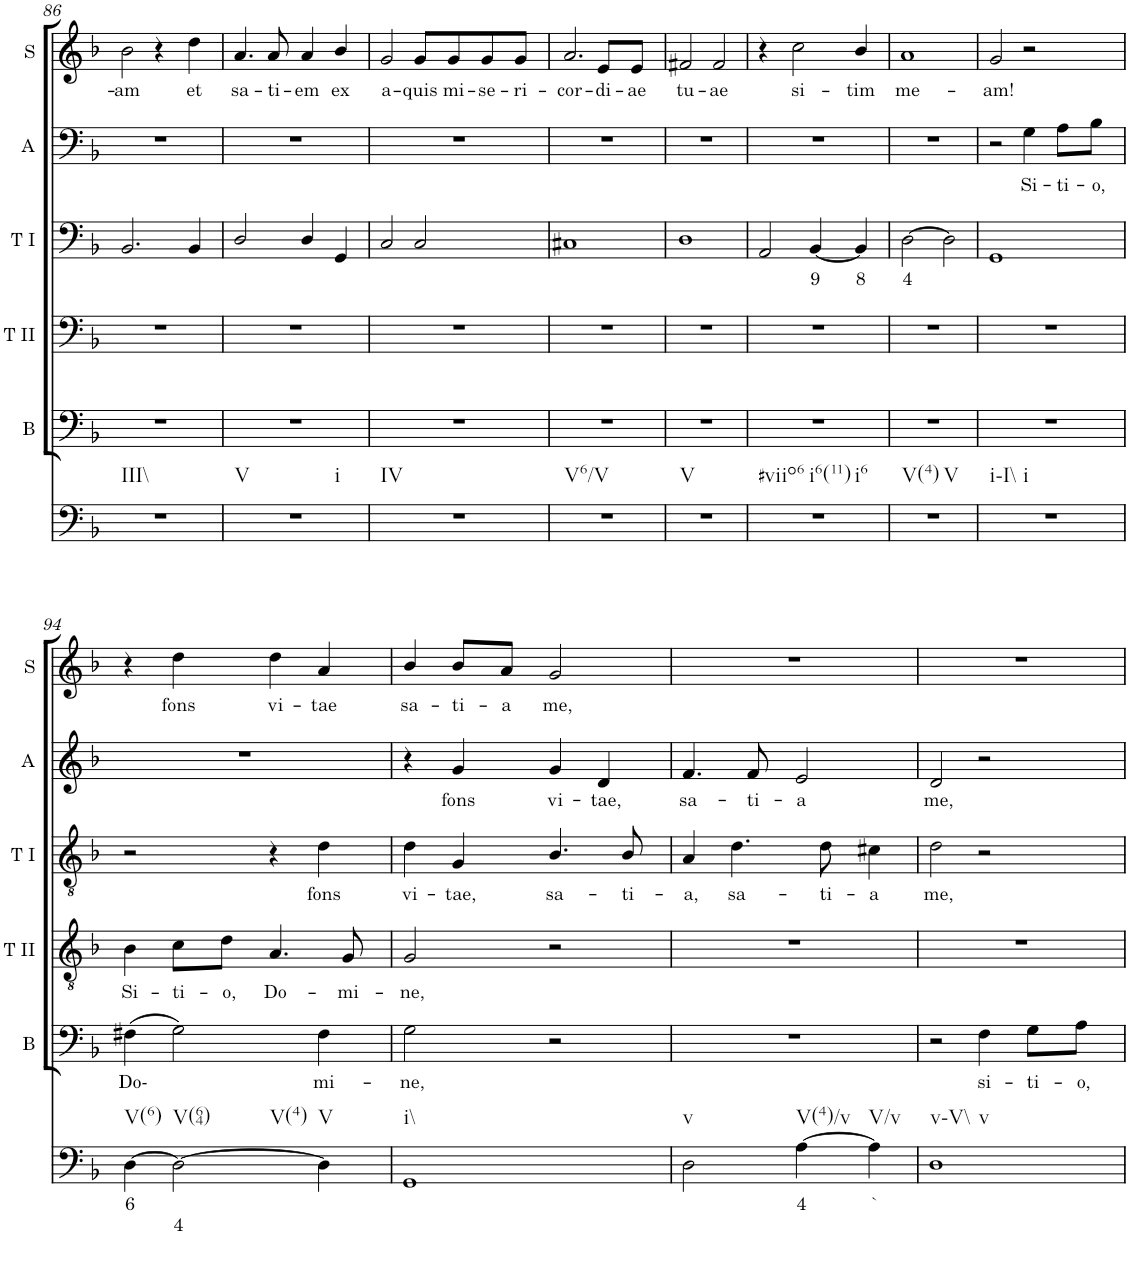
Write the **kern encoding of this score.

**kern	**text	**text	**kern	**text	**kern	**text	**kern	**text	**kern	**text	**kern	**text
*part6	*part6	*part6	*part5	*part5	*part4	*part4	*part3	*part3	*part2	*part2	*part1	*part1
*staff6	*staff6	*staff6	*staff5	*staff5	*staff4	*staff4	*staff3	*staff3	*staff2	*staff2	*staff1	*staff1
*I"Continuo	*	*	*I"Bass	*	*I"Tenor II	*	*I"Tenor I	*	*I"Alto	*	*I"Soprano	*
*	*	*	*I'B	*	*I'T II	*	*I'T I	*	*I'A	*	*I'S	*
!!LO:PB:g=z
*clefF4	*	*	*clefF4	*	*clefF4	*	*clefF4	*	*clefF4	*	*clefF4	*
*k[b-]	*	*	*k[b-]	*	*k[b-]	*	*k[b-]	*	*k[b-]	*	*k[b-]	*
*	*	*	*	*	*	*	*	*	*M4/4	*	*M4/4	*
=86	=86	=86	=86	=86	=86	=86	=86	=86	=86	=86	=86	=86
!LO:TX:b:t=III\\	!	!	!	!	!	!	!	!	!	!	!	!
!	!	!	!	!	!	!	!	!	!	!	!	!LO:LY:b
1r	.	.	1r	.	1r	.	2.BB-/	.	1r	.	2b-\	am
.	.	.	.	.	.	.	.	.	.	.	4r	.
!	!	!	!	!	!	!	!	!	!	!	!	!LO:LY:b
.	.	.	.	.	.	.	4BB-/	.	.	.	4dd\	et
=87	=87	=87	=87	=87	=87	=87	=87	=87	=87	=87	=87	=87
!LO:TX:b:t=V	!	!	!	!	!	!	!	!	!	!	!	!
!LO:TX:b:t=i	!	!	!	!	!	!	!	!	!	!	!	!
!	!	!	!	!	!	!	!	!	!	!	!	!LO:LY:b
1r	.	.	1r	.	1r	.	2D/	.	1r	.	4.a/	sa-
!	!	!	!	!	!	!	!	!	!	!	!	!LO:LY:b
.	.	.	.	.	.	.	.	.	.	.	8a/	ti-
!	!	!	!	!	!	!	!	!	!	!	!	!LO:LY:b
.	.	.	.	.	.	.	4D/	.	.	.	4a/	em
!	!	!	!	!	!	!	!	!	!	!	!	!LO:LY:b
.	.	.	.	.	.	.	4GG/	.	.	.	4b-/	ex
=88	=88	=88	=88	=88	=88	=88	=88	=88	=88	=88	=88	=88
!LO:TX:b:t=IV	!	!	!	!	!	!	!	!	!	!	!	!
!	!	!	!	!	!	!	!	!	!	!	!	!LO:LY:b
1r	.	.	1r	.	1r	.	2C/	.	1r	.	2g/	a-
!	!	!	!	!	!	!	!	!	!	!	!	!LO:LY:b
.	.	.	.	.	.	.	2C/	.	.	.	8g/L	quis
!	!	!	!	!	!	!	!	!	!	!	!	!LO:LY:b
.	.	.	.	.	.	.	.	.	.	.	8g/	mi-
!	!	!	!	!	!	!	!	!	!	!	!	!LO:LY:b
.	.	.	.	.	.	.	.	.	.	.	8g/	se-
!	!	!	!	!	!	!	!	!	!	!	!	!LO:LY:b
.	.	.	.	.	.	.	.	.	.	.	8g/J	ri-
=89	=89	=89	=89	=89	=89	=89	=89	=89	=89	=89	=89	=89
!LO:TX:b:t=V6/V	!	!	!	!	!	!	!	!	!	!	!	!
!	!	!	!	!	!	!	!	!	!	!	!	!LO:LY:b
1r	.	.	1r	.	1r	.	1C#X	.	1r	.	2.a/	cor-
!	!	!	!	!	!	!	!	!	!	!	!	!LO:LY:b
.	.	.	.	.	.	.	.	.	.	.	8e/L	di-
!	!	!	!	!	!	!	!	!	!	!	!	!LO:LY:b
.	.	.	.	.	.	.	.	.	.	.	8e/J	ae
=90	=90	=90	=90	=90	=90	=90	=90	=90	=90	=90	=90	=90
!LO:TX:b:t=V	!	!	!	!	!	!	!	!	!	!	!	!
!	!	!	!	!	!	!	!	!	!	!	!	!LO:LY:b
1r	.	.	1r	.	1r	.	1D	.	1r	.	2f#X/	tu-
!	!	!	!	!	!	!	!	!	!	!	!	!LO:LY:b
.	.	.	.	.	.	.	.	.	.	.	2f#/	ae
=91	=91	=91	=91	=91	=91	=91	=91	=91	=91	=91	=91	=91
!LO:TX:b:t=#viio6	!	!	!	!	!	!	!	!	!	!	!	!
!LO:TX:b:t=i6(11)	!	!	!	!	!	!	!	!	!	!	!	!
!LO:TX:b:t=i6	!	!	!	!	!	!	!	!	!	!	!	!
1r	.	.	1r	.	1r	.	2AA/	.	1r	.	4r	.
!	!	!	!	!	!	!	!	!	!	!	!	!LO:LY:b
.	.	.	.	.	.	.	.	.	.	.	2cc\	si-
!	!	!	!	!	!	!	!	!LO:LY:b	!	!	!	!
.	.	.	.	.	.	.	[4BB-/	9	.	.	.	.
!	!	!	!	!	!	!	!	!LO:LY:b	!	!	!	!LO:LY:b
.	.	.	.	.	.	.	4BB-/]	8	.	.	4b-/	tim
=92	=92	=92	=92	=92	=92	=92	=92	=92	=92	=92	=92	=92
!LO:TX:b:t=V(4)	!	!	!	!	!	!	!	!	!	!	!	!
!LO:TX:b:t=V	!	!	!	!	!	!	!	!	!	!	!	!
!	!	!	!	!	!	!	!	!LO:LY:b	!	!	!	!LO:LY:b
1r	.	.	1r	.	1r	.	[2D\	4	1r	.	1a	me-
.	.	.	.	.	.	.	2D\]	.	.	.	.	.
=93	=93	=93	=93	=93	=93	=93	=93	=93	=93	=93	=93	=93
!LO:TX:b:t=i\\-I\\	!	!	!	!	!	!	!	!	!	!	!	!
!LO:TX:b:t=i	!	!	!	!	!	!	!	!	!	!	!	!
!	!	!	!	!	!	!	!	!	!	!	!	!LO:LY:b
1r	.	.	1r	.	1r	.	1GG	.	2r	.	2g/	am!
!	!	!	!	!	!	!	!	!	!	!LO:LY:b	!	!
.	.	.	.	.	.	.	.	.	4G\	Si-	2r	.
!	!	!	!	!	!	!	!	!	!	!LO:LY:b	!	!
.	.	.	.	.	.	.	.	.	8A\L	ti-	.	.
!	!	!	!	!	!	!	!	!	!	!LO:LY:b	!	!
.	.	.	.	.	.	.	.	.	8B-\J	o,	.	.
!!LO:LB:g=z
=94	=94	=94	=94	=94	=94	=94	=94	=94	=94	=94	=94	=94
!LO:TX:b:t=V(6)	!	!	!	!	!	!	!	!	!	!	!	!
!	!LO:LY:b	!	!	!LO:LY:b	!	!LO:LY:b	!	!	!	!	!	!
[4D\	6	.	(4F#X\	Do-	4B-\	Si-	2r	.	1r	.	4r	.
!LO:TX:b:t=V(64)	!	!	!	!	!	!	!	!	!	!	!	!
!LO:TX:b:t=V(4)	!	!	!	!	!	!	!	!	!	!	!	!
!	!	!LO:LY:b	!	!	!	!LO:LY:b	!	!	!	!	!	!LO:LY:b
2D\_	.	4	2G\)	.	8c\L	ti-	.	.	.	.	4dd\	fons
!	!	!	!	!	!	!LO:LY:b	!	!	!	!	!	!
.	.	.	.	.	8d\J	o,	.	.	.	.	.	.
!	!	!	!	!	!	!LO:LY:b	!	!	!	!	!	!LO:LY:b
.	.	.	.	.	4.A/	Do-	4r	.	.	.	4dd\	vi-
!LO:TX:b:t=V	!	!	!	!	!	!	!	!	!	!	!	!
!	!	!	!	!LO:LY:b	!	!	!	!LO:LY:b	!	!	!	!LO:LY:b
4D\]	.	.	4F#\	mi-	.	.	4d\	fons	.	.	4a/	tae
!	!	!	!	!	!	!LO:LY:b	!	!	!	!	!	!
.	.	.	.	.	8G/	mi-	.	.	.	.	.	.
=95	=95	=95	=95	=95	=95	=95	=95	=95	=95	=95	=95	=95
!LO:TX:b:t=i\\	!	!	!	!	!	!	!	!	!	!	!	!
!	!	!	!	!LO:LY:b	!	!LO:LY:b	!	!LO:LY:b	!	!	!	!LO:LY:b
1GG	.	.	2G\	ne,	2G/	ne,	4d\	vi-	4r	.	4b-/	sa-
!	!	!	!	!	!	!	!	!LO:LY:b	!	!LO:LY:b	!	!LO:LY:b
.	.	.	.	.	.	.	4G/	tae,	4g/	fons	8b-/L	ti-
!	!	!	!	!	!	!	!	!	!	!	!	!LO:LY:b
.	.	.	.	.	.	.	.	.	.	.	8a/J	a
!	!	!	!	!	!	!	!	!LO:LY:b	!	!LO:LY:b	!	!LO:LY:b
.	.	.	2r	.	2r	.	4.B-/	sa-	4g/	vi-	2g/	me,
!	!	!	!	!	!	!	!	!	!	!LO:LY:b	!	!
.	.	.	.	.	.	.	.	.	4d/	tae,	.	.
!	!	!	!	!	!	!	!	!LO:LY:b	!	!	!	!
.	.	.	.	.	.	.	8B-/	ti-	.	.	.	.
=96	=96	=96	=96	=96	=96	=96	=96	=96	=96	=96	=96	=96
!LO:TX:b:t=v	!	!	!	!	!	!	!	!	!	!	!	!
!	!	!	!	!	!	!	!	!LO:LY:b	!	!LO:LY:b	!	!
2D\	.	.	1r	.	1r	.	4A/	a,	4.f/	sa-	1r	.
!	!	!	!	!	!	!	!	!LO:LY:b	!	!	!	!
.	.	.	.	.	.	.	4.d\	sa-	.	.	.	.
!	!	!	!	!	!	!	!	!	!	!LO:LY:b	!	!
.	.	.	.	.	.	.	.	.	8f/	ti-	.	.
!LO:TX:b:t=V(4)/v	!	!	!	!	!	!	!	!	!	!	!	!
!	!LO:LY:b	!	!	!	!	!	!	!	!	!LO:LY:b	!	!
[4A\	4	.	.	.	.	.	.	.	2e/	a	.	.
!	!	!	!	!	!	!	!	!LO:LY:b	!	!	!	!
.	.	.	.	.	.	.	8d\	ti-	.	.	.	.
!LO:TX:b:t=V/v	!	!	!	!	!	!	!	!	!	!	!	!
!	!LO:LY:b	!	!	!	!	!	!	!LO:LY:b	!	!	!	!
4A\]	`	.	.	.	.	.	4c#X\	a	.	.	.	.
=97	=97	=97	=97	=97	=97	=97	=97	=97	=97	=97	=97	=97
!LO:TX:b:t=v\\-V\\	!	!	!	!	!	!	!	!	!	!	!	!
!LO:TX:b:t=v	!	!	!	!	!	!	!	!	!	!	!	!
!	!	!	!	!	!	!	!	!LO:LY:b	!	!LO:LY:b	!	!
1D	.	.	2r	.	1r	.	2d\	me,	2d/	me,	1r	.
!	!	!	!	!LO:LY:b	!	!	!	!	!	!	!	!
.	.	.	4F\	si-	.	.	2r	.	2r	.	.	.
!	!	!	!	!LO:LY:b	!	!	!	!	!	!	!	!
.	.	.	8G\L	ti-	.	.	.	.	.	.	.	.
!	!	!	!	!LO:LY:b	!	!	!	!	!	!	!	!
.	.	.	8A\J	o,	.	.	.	.	.	.	.	.
=	=	=	=	=	=	=	=	=	=	=	=	=
*-	*-	*-	*-	*-	*-	*-	*-	*-	*-	*-	*-	*-
